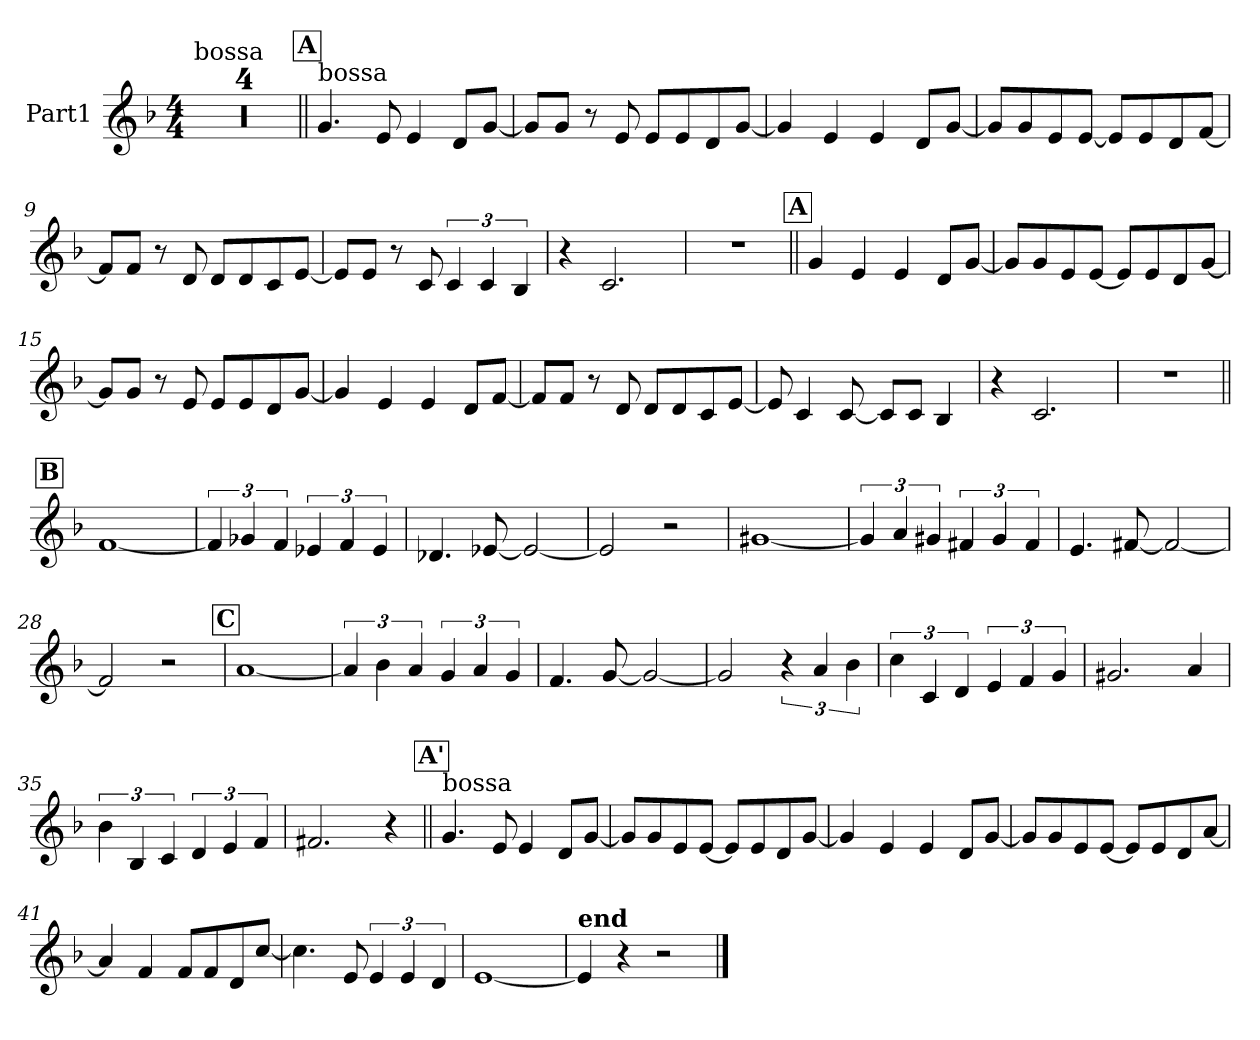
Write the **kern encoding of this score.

**kern
*part1
*staff1
*I"Part1
*clefG2
*k[b-]
*F:
*M4/4
*MM130
=1
!LO:TX:a:t=bossa
1r
=2
1r
=3
1r
=4
1r
!!LO:LB:g=z
!!LO:REH:place=s1:a:fs=14:t=A
=5||
!LO:TX:a:t=bossa
4.g/
8e/
4e/
8d/L
[8g/J
=6
8g/L]
8g/J
8r
8e/
8e/L
8e/
8d/
[8g/J
=7
4g/]
4e/
4e/
8d/L
[8g/J
=8
8g/L]
8g/
8e/
[8e/J
8e/L]
8e/
8d/
[8f/J
!!LO:LB:g=z
=9
8f/L]
8f/J
8r
8d/
8d/L
8d/
8c/
[8e/J
=10
8e/L]
8e/J
8r
8c/
6c/
6c/
6B-/
=11
4r
2.c/
=12
1r
!!LO:LB:g=z
!!LO:REH:place=s1:a:fs=14:t=A
=13||
4g/
4e/
4e/
8d/L
[8g/J
=14
8g/L]
8g/
8e/
[8e/J
8e/L]
8e/
8d/
[8g/J
=15
8g/L]
8g/J
8r
8e/
8e/L
8e/
8d/
[8g/J
=16
4g/]
4e/
4e/
8d/L
[8f/J
!!LO:LB:g=z
=17
8f/L]
8f/J
8r
8d/
8d/L
8d/
8c/
[8e/J
=18
8e/]
4c/
[8c/
8c/L]
8c/J
4B-/
=19
4r
2.c/
=20
1r
!!LO:LB:g=z
!!LO:REH:place=s1:a:fs=14:t=B
=21||
[1f
=22
6f/]
6g-X/
6f/
6e-X/
6f/
6e-/
=23
4.d-X/
[8e-X/
2e-/_
=24
2e-/]
2r
!!LO:LB:g=z
=25
[1g#X
=26
6g#/]
6a/
6g#X/
6f#X/
6g#/
6f#/
=27
4.e/
[8f#X/
2f#/_
=28
2f#/]
2r
!!LO:LB:g=z
!!LO:REH:place=s1:a:fs=14:t=C
=29
[1a
=30
6a/]
6b-\
6a/
6g/
6a/
6g/
=31
4.f/
[8g/
2g/_
=32
2g/]
6r
6a/
6b-\
!!LO:LB:g=z
=33
6cc\
6c/
6d/
6e/
6f/
6g/
=34
2.g#X/
4a/
=35
6b-\
6B-/
6c/
6d/
6e/
6f/
=36
2.f#X/
4r
!!LO:LB:g=z
!!LO:REH:place=s1:a:fs=14:t=A'
=37||
!LO:TX:a:t=bossa
4.g/
8e/
4e/
8d/L
[8g/J
=38
8g/L]
8g/
8e/
[8e/J
8e/L]
8e/
8d/
[8g/J
=39
4g/]
4e/
4e/
8d/L
[8g/J
=40
8g/L]
8g/
8e/
[8e/J
8e/L]
8e/
8d/
[8a/J
!!LO:PB:g=z
=41
4a/]
4f/
8f/L
8f/
8d/
[8cc/J
=42
4.cc\]
8e/
6e/
6e/
6d/
=43
[1e
=44
!LO:TX:a:B:t=end
4e/]
4r
2r
==
*-
